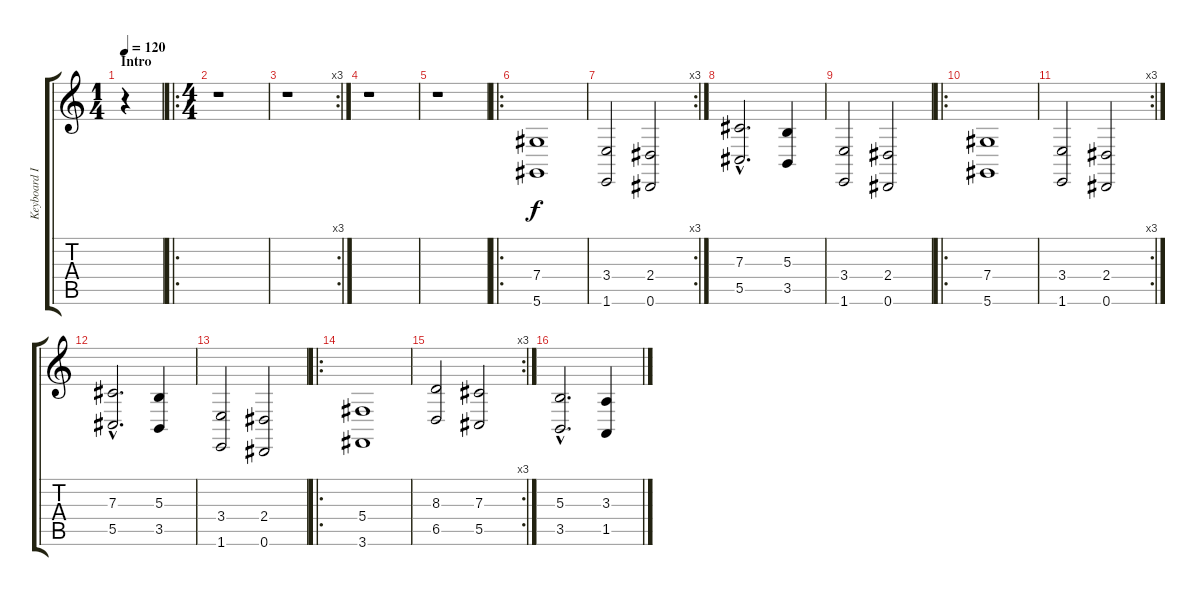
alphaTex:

\track ("Keyboard II" "Keyboard I") {instrument stringensemble1}
\staff {score tabs}
\tuning (Eb4 Bb3 Gb3 Db3 Ab2 Eb2) {hide}
\ts (1 4)
\section ("" "Intro")
\tempo 120
\clef g2
\ks c
r.4{dy f instrument stringensemble1} |
\ro
\ts (4 4)
r.1 |
\rc 3
r.1 |
r.1 |
r.1 |
\ro
(7.4 5.6).1 |
\rc 3
(3.4 1.6).2 (2.4 0.6).2 |
(7.3{hac} 5.5{hac}).2{d} (5.3 3.5).4 |
(3.4 1.6).2 (2.4 0.6).2 |
\ro
(7.4 5.6).1 |
\rc 3
(3.4 1.6).2 (2.4 0.6).2 |
(7.3{hac} 5.5{hac}).2{d} (5.3 3.5).4 |
(3.4 1.6).2 (2.4 0.6).2 |
\ro
(5.4 3.6).1 |
\rc 3
(8.3 6.5).2 (7.3 5.5).2 |
(5.3{hac} 3.5{hac}).2{d} (3.3 1.5).4
